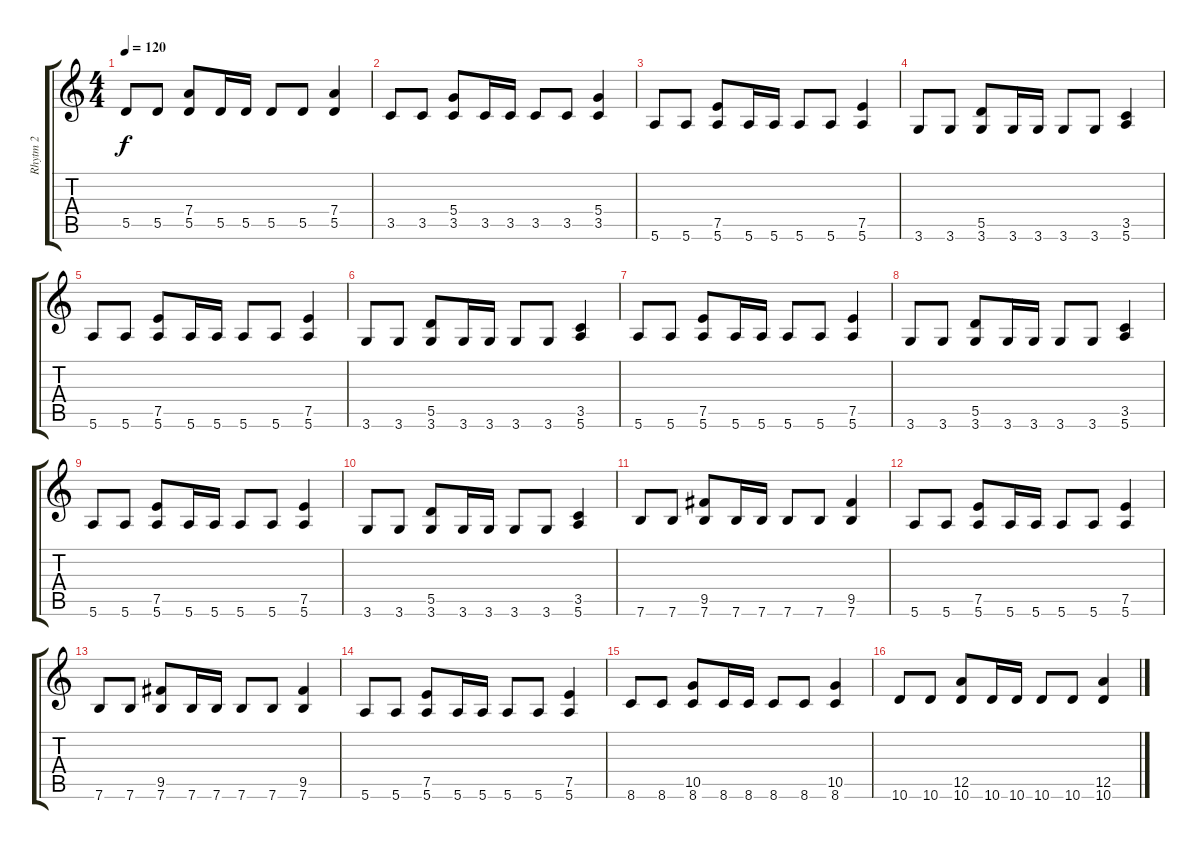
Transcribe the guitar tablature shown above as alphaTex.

\track ("Rhytm 2" "Rhytm 2") {instrument distortionguitar}
\staff {score tabs}
\tuning (E4 B3 G3 D3 A2 E2) {hide}
\ts (4 4)
\tempo 120
\clef g2
\ks c
5.5.8{dy f} 5.5.8 (7.4 5.5).8 5.5.16 5.5.16 5.5.8 5.5.8 (7.4 5.5).4 |
3.5.8 3.5.8 (5.4 3.5).8 3.5.16 3.5.16 3.5.8 3.5.8 (5.4 3.5).4 |
5.6.8 5.6.8 (7.5 5.6).8 5.6.16 5.6.16 5.6.8 5.6.8 (7.5 5.6).4 |
3.6.8 3.6.8 (5.5 3.6).8 3.6.16 3.6.16 3.6.8 3.6.8 (3.5 5.6).4 |
5.6.8 5.6.8 (7.5 5.6).8 5.6.16 5.6.16 5.6.8 5.6.8 (7.5 5.6).4 |
3.6.8 3.6.8 (5.5 3.6).8 3.6.16 3.6.16 3.6.8 3.6.8 (3.5 5.6).4 |
5.6.8 5.6.8 (7.5 5.6).8 5.6.16 5.6.16 5.6.8 5.6.8 (7.5 5.6).4 |
3.6.8 3.6.8 (5.5 3.6).8 3.6.16 3.6.16 3.6.8 3.6.8 (3.5 5.6).4 |
5.6.8 5.6.8 (7.5 5.6).8 5.6.16 5.6.16 5.6.8 5.6.8 (7.5 5.6).4 |
3.6.8 3.6.8 (5.5 3.6).8 3.6.16 3.6.16 3.6.8 3.6.8 (3.5 5.6).4 |
7.6.8 7.6.8 (9.5 7.6).8 7.6.16 7.6.16 7.6.8 7.6.8 (9.5 7.6).4 |
5.6.8 5.6.8 (7.5 5.6).8 5.6.16 5.6.16 5.6.8 5.6.8 (7.5 5.6).4 |
7.6.8 7.6.8 (9.5 7.6).8 7.6.16 7.6.16 7.6.8 7.6.8 (9.5 7.6).4 |
5.6.8 5.6.8 (7.5 5.6).8 5.6.16 5.6.16 5.6.8 5.6.8 (7.5 5.6).4 |
8.6.8 8.6.8 (10.5 8.6).8 8.6.16 8.6.16 8.6.8 8.6.8 (10.5 8.6).4 |
10.6.8 10.6.8 (12.5 10.6).8 10.6.16 10.6.16 10.6.8 10.6.8 (12.5 10.6).4
